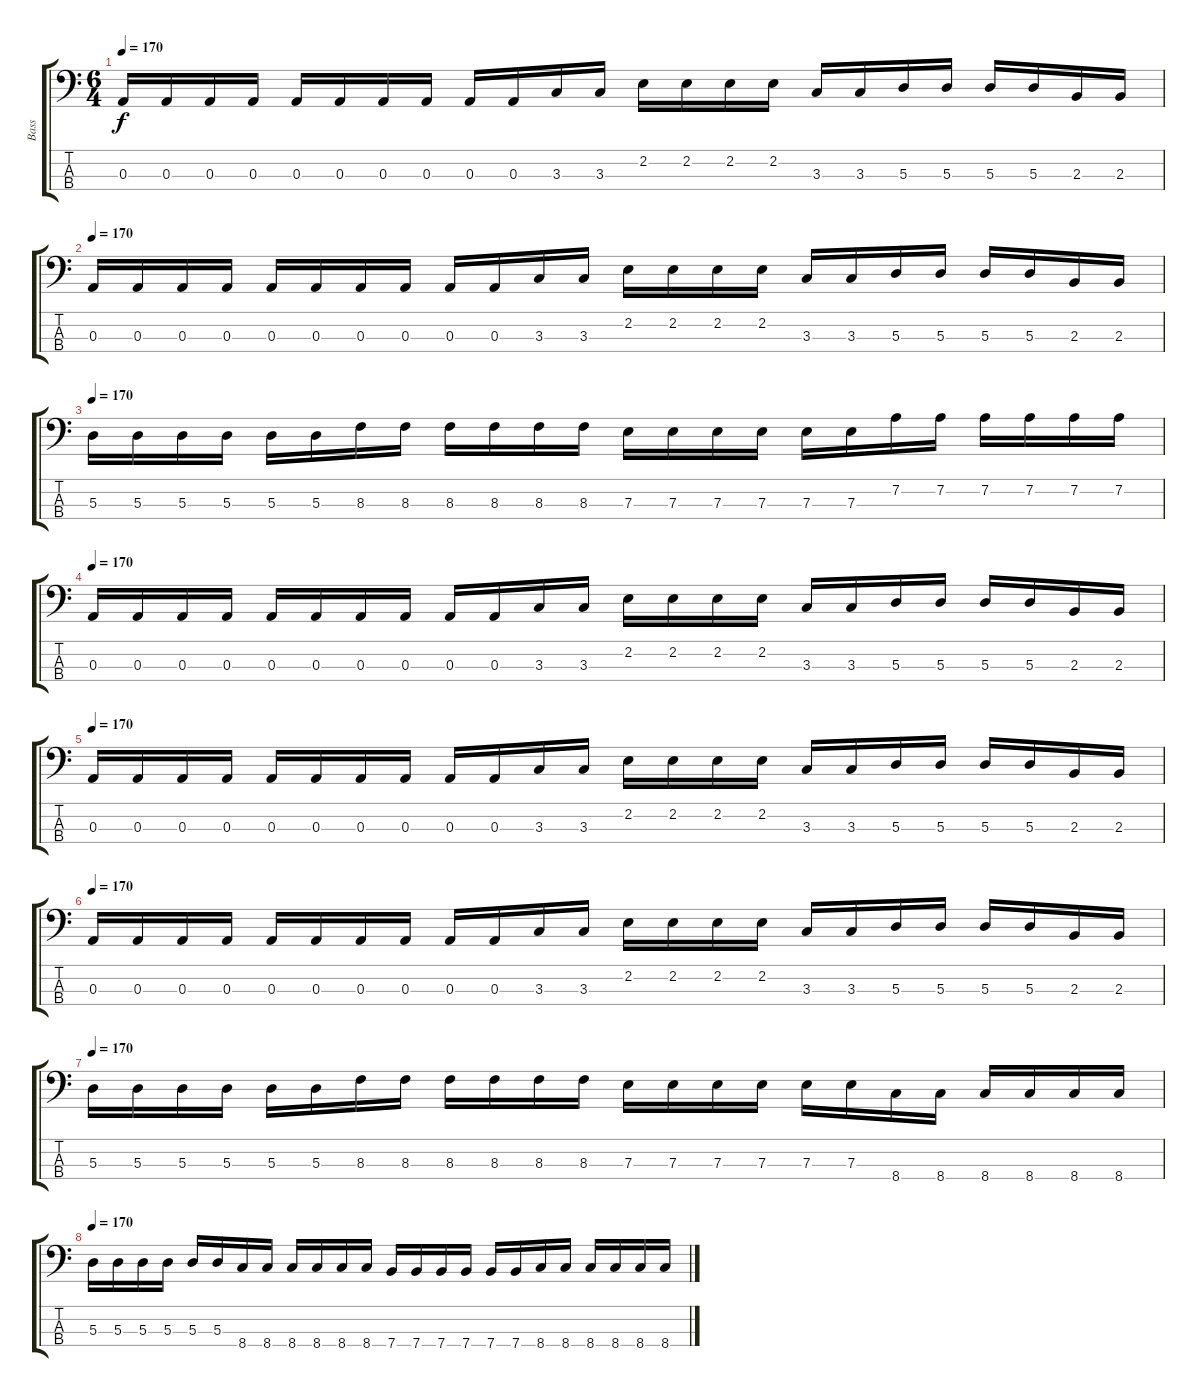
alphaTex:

\track ("Bass" "Bass") {instrument electricbasspick}
\staff {score tabs}
\tuning (G2 D2 A1 E1) {hide}
\ts (6 4)
\tempo 170
\clef f4
\ks c
0.3.16{dy f} 0.3.16 0.3.16 0.3.16 0.3.16 0.3.16 0.3.16 0.3.16 0.3.16 0.3.16 3.3.16 3.3.16 2.2.16 2.2.16 2.2.16 2.2.16 3.3.16 3.3.16 5.3.16 5.3.16 5.3.16 5.3.16 2.3.16 2.3.16 |
\tempo 170
0.3.16 0.3.16 0.3.16 0.3.16 0.3.16 0.3.16 0.3.16 0.3.16 0.3.16 0.3.16 3.3.16 3.3.16 2.2.16 2.2.16 2.2.16 2.2.16 3.3.16 3.3.16 5.3.16 5.3.16 5.3.16 5.3.16 2.3.16 2.3.16 |
\tempo 170
5.3.16 5.3.16 5.3.16 5.3.16 5.3.16 5.3.16 8.3.16 8.3.16 8.3.16 8.3.16 8.3.16 8.3.16 7.3.16 7.3.16 7.3.16 7.3.16 7.3.16 7.3.16 7.2.16 7.2.16 7.2.16 7.2.16 7.2.16 7.2.16 |
\tempo 170
0.3.16 0.3.16 0.3.16 0.3.16 0.3.16 0.3.16 0.3.16 0.3.16 0.3.16 0.3.16 3.3.16 3.3.16 2.2.16 2.2.16 2.2.16 2.2.16 3.3.16 3.3.16 5.3.16 5.3.16 5.3.16 5.3.16 2.3.16 2.3.16 |
\tempo 170
0.3.16 0.3.16 0.3.16 0.3.16 0.3.16 0.3.16 0.3.16 0.3.16 0.3.16 0.3.16 3.3.16 3.3.16 2.2.16 2.2.16 2.2.16 2.2.16 3.3.16 3.3.16 5.3.16 5.3.16 5.3.16 5.3.16 2.3.16 2.3.16 |
\tempo 170
0.3.16 0.3.16 0.3.16 0.3.16 0.3.16 0.3.16 0.3.16 0.3.16 0.3.16 0.3.16 3.3.16 3.3.16 2.2.16 2.2.16 2.2.16 2.2.16 3.3.16 3.3.16 5.3.16 5.3.16 5.3.16 5.3.16 2.3.16 2.3.16 |
\tempo 170
5.3.16 5.3.16 5.3.16 5.3.16 5.3.16 5.3.16 8.3.16 8.3.16 8.3.16 8.3.16 8.3.16 8.3.16 7.3.16 7.3.16 7.3.16 7.3.16 7.3.16 7.3.16 8.4.16 8.4.16 8.4.16 8.4.16 8.4.16 8.4.16 |
\tempo 170
5.3.16 5.3.16 5.3.16 5.3.16 5.3.16 5.3.16 8.4.16 8.4.16 8.4.16 8.4.16 8.4.16 8.4.16 7.4.16 7.4.16 7.4.16 7.4.16 7.4.16 7.4.16 8.4.16 8.4.16 8.4.16 8.4.16 8.4.16 8.4.16
